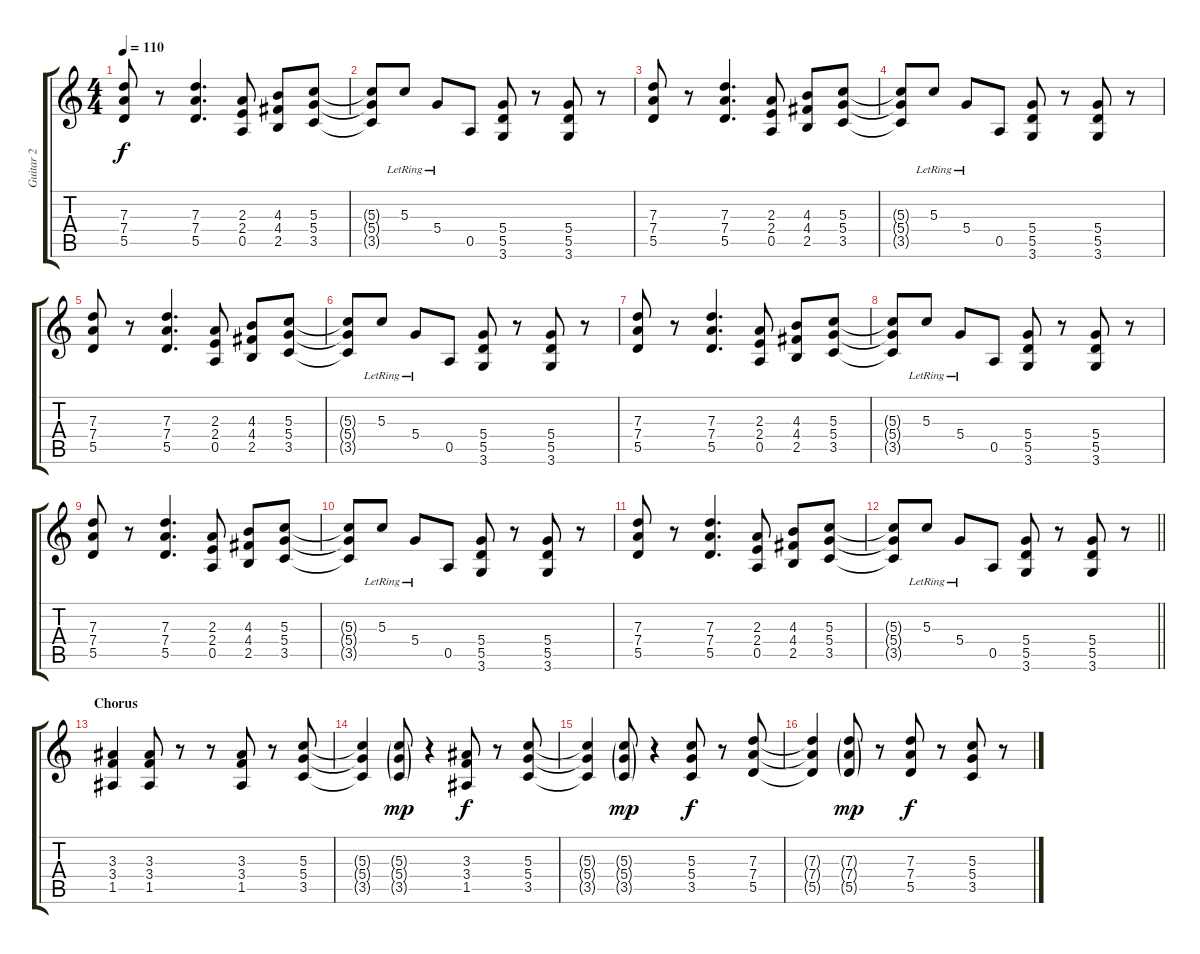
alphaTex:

\track ("Guitar 2" "Guitar 2") {instrument acousticguitarsteel}
\staff {score tabs}
\tuning (E4 B3 G3 D3 A2 E2) {hide}
\ts (4 4)
\tempo 110
\clef g2
\ks c
(7.3 7.4 5.5).8{dy f} r.8 (7.3 7.4 5.5).4{d} (2.3 2.4 0.5).8 (4.3 4.4 2.5).8 (5.3 5.4 3.5).8 |
(5.3{t} 5.4{t} 3.5{t}).8 5.3{lr}.8 5.4{lr}.8 0.5.8 (5.4 5.5 3.6).8 r.8 (5.4 5.5 3.6).8 r.8 |
(7.3 7.4 5.5).8 r.8 (7.3 7.4 5.5).4{d} (2.3 2.4 0.5).8 (4.3 4.4 2.5).8 (5.3 5.4 3.5).8 |
(5.3{t} 5.4{t} 3.5{t}).8 5.3{lr}.8 5.4{lr}.8 0.5.8 (5.4 5.5 3.6).8 r.8 (5.4 5.5 3.6).8 r.8 |
(7.3 7.4 5.5).8 r.8 (7.3 7.4 5.5).4{d} (2.3 2.4 0.5).8 (4.3 4.4 2.5).8 (5.3 5.4 3.5).8 |
(5.3{t} 5.4{t} 3.5{t}).8 5.3{lr}.8 5.4{lr}.8 0.5.8 (5.4 5.5 3.6).8 r.8 (5.4 5.5 3.6).8 r.8 |
(7.3 7.4 5.5).8 r.8 (7.3 7.4 5.5).4{d} (2.3 2.4 0.5).8 (4.3 4.4 2.5).8 (5.3 5.4 3.5).8 |
(5.3{t} 5.4{t} 3.5{t}).8 5.3{lr}.8 5.4{lr}.8 0.5.8 (5.4 5.5 3.6).8 r.8 (5.4 5.5 3.6).8 r.8 |
(7.3 7.4 5.5).8 r.8 (7.3 7.4 5.5).4{d} (2.3 2.4 0.5).8 (4.3 4.4 2.5).8 (5.3 5.4 3.5).8 |
(5.3{t} 5.4{t} 3.5{t}).8 5.3{lr}.8 5.4{lr}.8 0.5.8 (5.4 5.5 3.6).8 r.8 (5.4 5.5 3.6).8 r.8 |
(7.3 7.4 5.5).8 r.8 (7.3 7.4 5.5).4{d} (2.3 2.4 0.5).8 (4.3 4.4 2.5).8 (5.3 5.4 3.5).8 |
\barLineRight lightlight
(5.3{t} 5.4{t} 3.5{t}).8 5.3{lr}.8 5.4{lr}.8 0.5.8 (5.4 5.5 3.6).8 r.8 (5.4 5.5 3.6).8 r.8 |
\section ("" "Chorus")
(3.3 3.4 1.5).4 (3.3 3.4 1.5).8 r.8 r.8 (3.3 3.4 1.5).8 r.8 (5.3 5.4 3.5).8 |
(5.3{t} 5.4{t} 3.5{t}).4 (5.3{g} 5.4{g} 3.5{g}).8{dy mp} r.4 (3.3 3.4 1.5).8{dy f} r.8 (5.3 5.4 3.5).8 |
(5.3{t} 5.4{t} 3.5{t}).4 (5.3{g} 5.4{g} 3.5{g}).8{dy mp} r.4 (5.3 5.4 3.5).8{dy f} r.8 (7.3 7.4 5.5).8 |
(7.3{t} 7.4{t} 5.5{t}).4 (7.3{g} 7.4{g} 5.5{g}).8{dy mp} r.8 (7.3 7.4 5.5).8{dy f} r.8 (5.3 5.4 3.5).8 r.8
